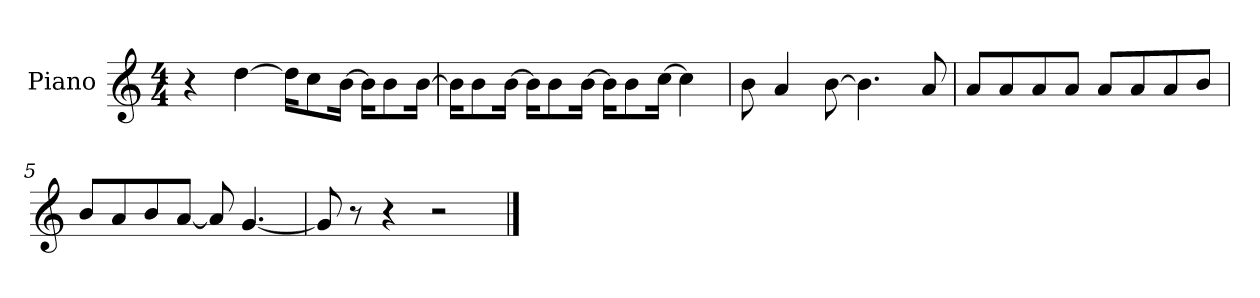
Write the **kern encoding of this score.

**kern
*part1
*staff1
*I"Piano
*I'P-no
*clefG2
*k[]
*M4/4
*MM90
=1
4r
[4dd\
16dd\KL]
8cc\
[16b\Jk
16b\KL]
8b\
[16b\Jk
=2
16b\KL]
8b\
[16b\Jk
16b\KL]
8b\
[16b\Jk
16b\KL]
8b\
[16cc\Jk
4cc\]
=3
8b\
4a/
[8b\
4.b\]
8a/
=4
8a/L
8a/
8a/
8a/J
8a/L
8a/
8a/
8b/J
=5
8b/L
8a/
8b/
[8a/J
8a/]
[4.g/
!!LO:LB:g=z
=6
8g/]
8r
4r
2r
==
*-
